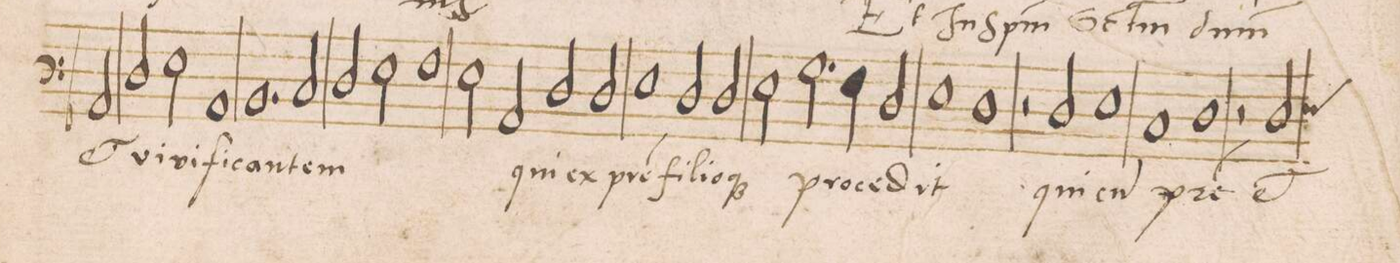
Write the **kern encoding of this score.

**kern	**text
*I"BASVS	*
*clefF3	*
*k[b-]	*
*met(C|)	*
*M2/1	*
2C/	et
=134-	=134-
2F/	vi-
2G\	-vi-
1C/	-fi-
=135-	=135-
1.D/	-can-
2E/	-tem
=136-	=136-
2F/	.
2G\	.
1A\	.
=137-	=137-
2G\	.
2C/	qui
2F/	ex
2F/	p(at)-
=138-	=138-
1G\	-re(m)
2F/	fi-
2F/	-li-
=139-	=139-
2G\	-o-
2.B-\	-que(m)
4A\	pro-
2F/	-ce-
=140-	=140-
1G\	.
1F\	-dit
=141-	=141-
2r	.
2F/	qui
1G\	cu(m)
=142-	=142-
1E/	p(at)-
1F\	-re
=143-	=143-
2r	.
*custos:G	*
2F/	et
*-	*-
